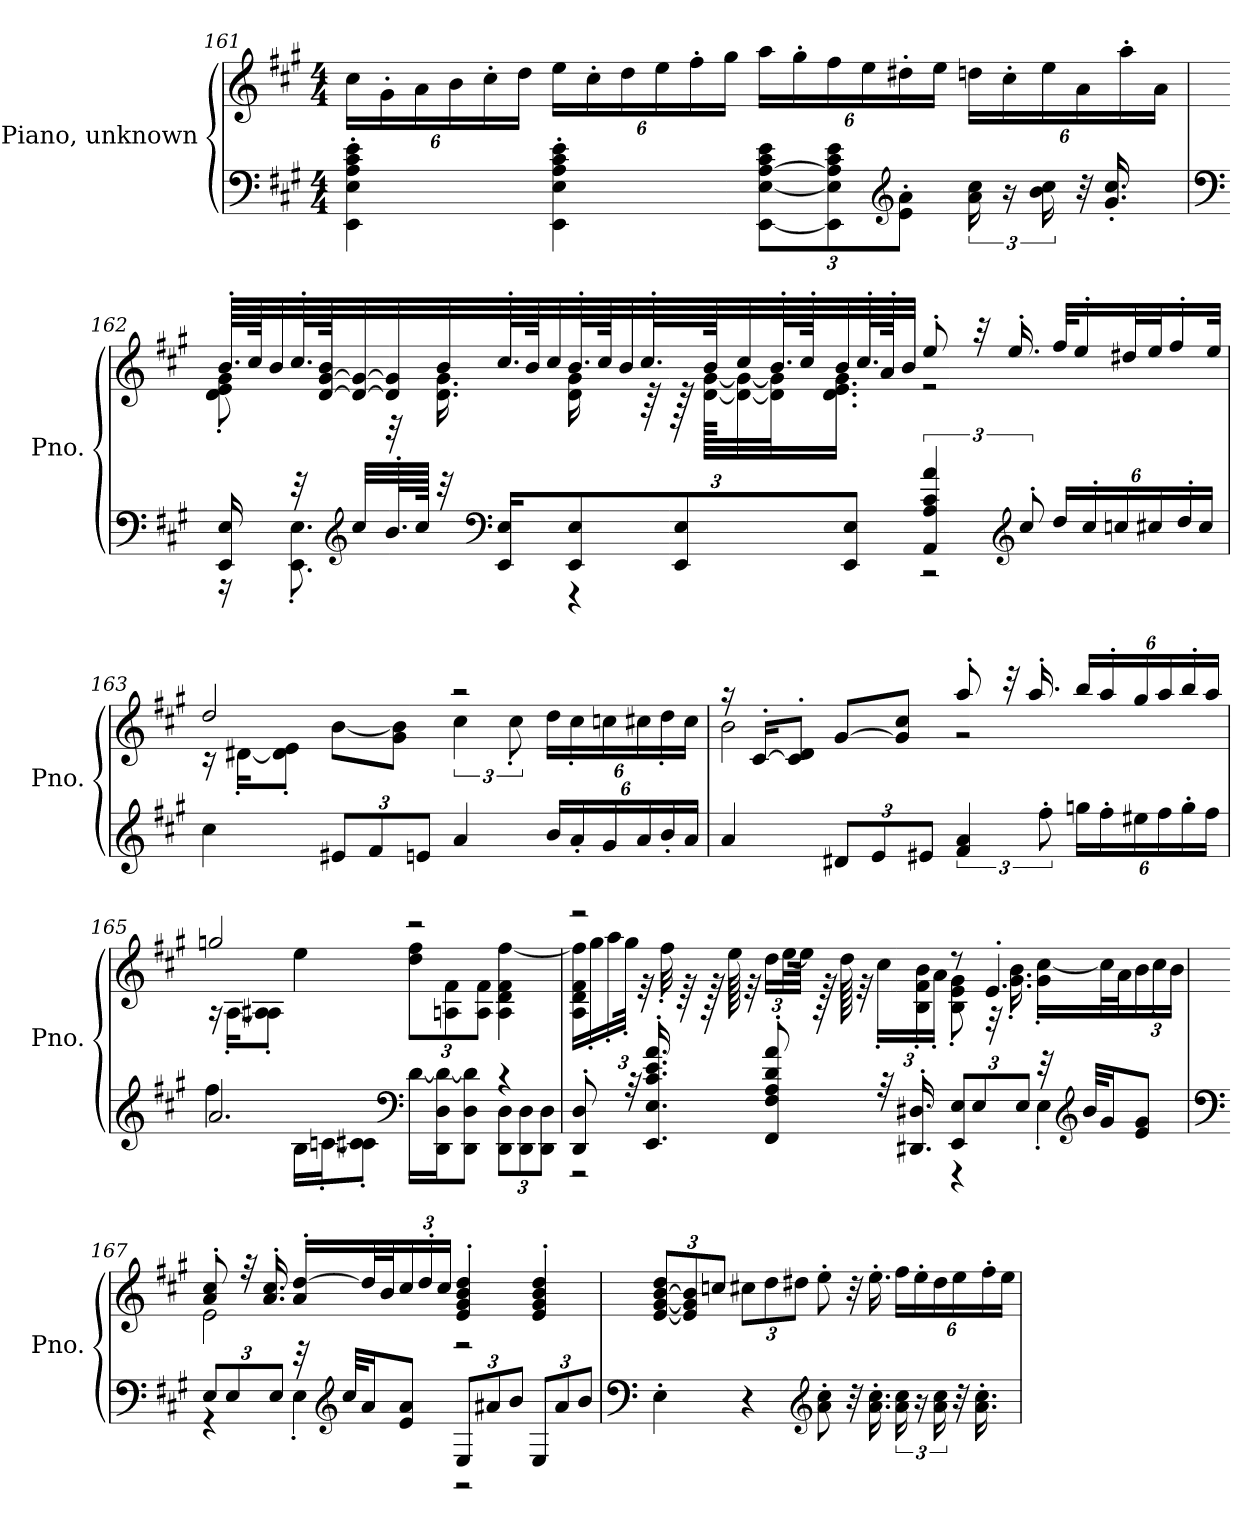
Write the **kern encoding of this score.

**kern	**kern
*part1	*part1
*staff2	*staff1
*I"Piano, unknown	*
*I'Pno.	*
!!LO:LB:g=z
*clefF4	*clefG2
*k[f#c#g#]	*k[f#c#g#]
*M4/4	*M4/4
*	*Xbrackettup
=161	=161
4EE\' 4E\' 4A\' 4c#\' 4e\'	24cc#\LL
.	24g#'\
.	24a\
.	24b\
.	24cc#'\
.	24dd\JJ
4EE\' 4E\' 4A\' 4c#\' 4e\'	24ee\LL
.	24cc#'\
.	24dd\
.	24ee\
.	24ff#'\
.	24gg#\JJ
*Xbrackettup	*
[12EE\ [12E\ [12A\ 12c#\ 12e\L	24aa\LL
.	24gg#'\
12EE\] 12E\] 12A\] 12c#\ 12e\	24ff#\
.	24ee\
*clefG2	*
12e\' 12a\'J	24dd#X'\
.	24ee\JJ
*brackettup	*
24a\ 24cc#\	24ddn\LL
24r	24cc#'\
24b\ 24cc#\	24ee\
32r	24a\
16.g#/' 16.cc#/'	.
.	24aa'\
.	24a\JJ
!!LO:PB:g=z
=162	=162
*clefF4	*
*^	*^
16EE/ 16E/	16r	64.b'/LLLL	8d\' 8e\' 8g#\'
.	.	128cc#/JK	.
.	.	32b/	.
32r	8.EE\' 8.E\'	64.cc#'/L	.
.	.	[128d/ [128g#/ 128b/JK	.
*clefG2	*	*	*
32cc#/LLL	.	32d/_ 32g#/_	.
64.b'/L	.	32d/] 32g#/]	32r
128cc#/JJJJk	.	.	.
32r	.	32b/	16.d\ 16.g#\
*clefF4	*	*	*
16EE/ 16E/KL	.	64.cc#'/L	.
.	.	128b/JK	.
.	.	32cc#/	.
*Xbrackettup	*	*	*
12EE/ 12E/	4r	64.b'/L	16d\ 16g#\
.	.	128cc#/JK	.
.	.	32b/	.
.	.	64.cc#'/L	64r
.	.	.	128r
12EE/ 12E/	.	.	.
.	.	128b/JK	[128d\ [128g#\KKLLL
.	.	32cc#/	32d\_ 32g#\_
.	.	64.b'/L	32d\] 32g#\]J
.	.	128cc#'/JK	.
.	.	32b/	16.d\ 16.e\ 16.g#\JJ
12EE/ 12E/J	.	.	.
.	.	64.cc#'/L	.
.	.	128a'/JK	.
.	.	32b/JJJ	.
*brackettup	*	*	*
6AA/ 6A/ 6c#/ 6a/	2r	8ee'/	2r
.	.	32r	.
.	.	16.ee'/	.
*clefG2	*	*	*
12cc#'/	.	.	.
*Xbrackettup	*	*	*
24dd/LL	.	32ff#/KLL	.
.	.	16ee'/	.
24cc#'/	.	.	.
24ccn/	.	.	.
.	.	32dd#X/L	.
24cc#X/	.	32ee/J	.
.	.	16ff#'/	.
24dd'/	.	.	.
24cc#/JJ	.	.	.
.	.	32ee/JJk	.
*v	*v	*	*
!!LO:LB:g=z	!!
=163	=163	=163
4cc#\	2dd/	16r
.	.	[16d#X'\KL
.	.	8d#\]' 8e\'J
12e#X/L	.	[8b\L
12f#/	.	.
.	.	8g#\ 8b\]J
12en/J	.	.
*	*	*brackettup
4a/	2r	6cc#\
.	.	12cc#'\
*	*	*Xbrackettup
24b/LL	.	24dd\LL
24a'/	.	24cc#'\
24g#/	.	24ccn\
24a/	.	24cc#X\
24b'/	.	24dd'\
24a/JJ	.	24cc#\JJ
=164	=164	=164
4a/	16r	2b\
.	[16c#'/KL	.
.	8c#/]' 8d/'J	.
12d#X/L	[8g#/L	.
12e/	.	.
.	8g#/] 8cc#/J	.
12e#X/J	.	.
*brackettup	*	*
6f#/ 6a/	8aa'/	2r
.	32r	.
.	16.aa'/	.
12ff#'\	.	.
*Xbrackettup	*	*
24ggn\LL	24bb/LL	.
24ff#'\	24aa'/	.
24ee#X\	24gg#/	.
24ff#\	24aa/	.
24gg'\	24bb'/	.
24ff#\JJ	24aa/JJ	.
!!LO:LB:g=z	!!
=165	=165	=165
*^	*	*
2.a/	4ff#\	2ggn/	16r
.	.	.	[16A'\KL
.	.	.	8A\]' 8A#X\'J
.	16B\LL	.	4ee\
.	[16cn'\J	.	.
.	8c\]' 8c#X\'J	.	.
*clefF4	*	*	*
.	[16d\LL	2r	12dd\ 12ff#\L
.	16DD\ 16D\ 16d\_J	.	.
.	.	.	12An\ 12f#\
.	8DD\ 8D\ 8d\]J	.	.
.	.	.	12A\ 12f#\J
4r	12DD\ 12D\L	.	4A\ 4d\ 4f#\ [4ff#\
.	12DD\ 12D\	.	.
.	12DD\ 12D\J	.	.
!!LO:LB:g=z	!!
=166	=166	=166	=166
8DD/' 8D/'	2r	2r	24A\ 24d\ 24f#\ 24ff#\]LL
.	.	.	24gg#'\
.	.	.	24aa'\
*	*	*	*brackettup
32r	.	.	48gg#'\JJk
.	.	.	48r
16.EE/' 16.E/' 16.c#/' 16.e/' 16.a/'	.	.	.
.	.	.	48ff#'\
.	.	.	64r
.	.	.	128r
.	.	.	128ee\
.	.	.	32r
*	*	*	*Xbrackettup
8FF#/' 8F#/' 8A/' 8d/' 8a/'	.	.	24dd\LL
.	.	.	[48ee\L
.	.	.	64ee\JJJk]
.	.	.	128r
.	.	.	128dd\
.	.	.	32r
32r	.	.	24cc#'\LL
16.DD#X/' 16.D#X/'	.	.	.
.	.	.	24B\' 24f#\' 24b\'
.	.	.	24a'\JJ
12EE/ 12E/L	4r	8r	8B\' 8e\' 8g#\'
12E/	.	.	.
.	.	4.e'/	32r
.	.	.	16.g#\' 16.b\'
12E/J	.	.	.
32r	4E'\	.	16g#\' [16cc#\'LL
*clefG2	*	*	*
32b/KLL	.	.	.
16g#/J	.	.	32cc#\L]
.	.	.	32a\J
8e/ 8g#/J	.	.	24b\
.	.	.	24cc#'\
.	.	.	24b\JJ
!!LO:LB:g=z	!!
=167	=167	=167	=167
*clefF4	*	*	*
12E/L	4r	8a/' 8cc#/'	2e\
12E/	.	.	.
.	.	32r	.
.	.	16.a/' 16.cc#/'	.
12E/J	.	.	.
32r	4E'\	16a/' [16dd/'LL	.
*clefG2	*	*	*
32cc#/KLL	.	.	.
16a/J	.	32dd/L]	.
.	.	32b/J	.
8e/ 8a/J	.	24cc#/	.
.	.	24dd'/	.
.	.	24cc#/JJ	.
12E/L	2r	4e/' 4g#/' 4b/' 4dd/'	2r
12a#X/	.	.	.
12b/J	.	.	.
12E/L	.	4e/' 4g#/' 4b/' 4dd/'	.
12a#/	.	.	.
12b/J	.	.	.
*v	*v	*	*
*	*v	*v
=168	=168
*clefF4	*
4E'\	[12e/ [12g#/ [12b/ 12dd/L
.	12e/] 12g#/] 12b/]
.	12ccn/J
4r	12cc#X\L
.	12dd\
.	12dd#X\J
*clefG2	*
8a\' 8cc#\'	8ee'\
32r	32r
16.a\' 16.cc#\'	16.ee'\
*brackettup	*
24a\ 24cc#\	24ff#\LL
24r	24ee'\
24a\ 24cc#\	24dd#\
32r	24ee\
16.a\' 16.cc#\'	.
.	24ff#'\
.	24ee\JJ
=	=
*-	*-
